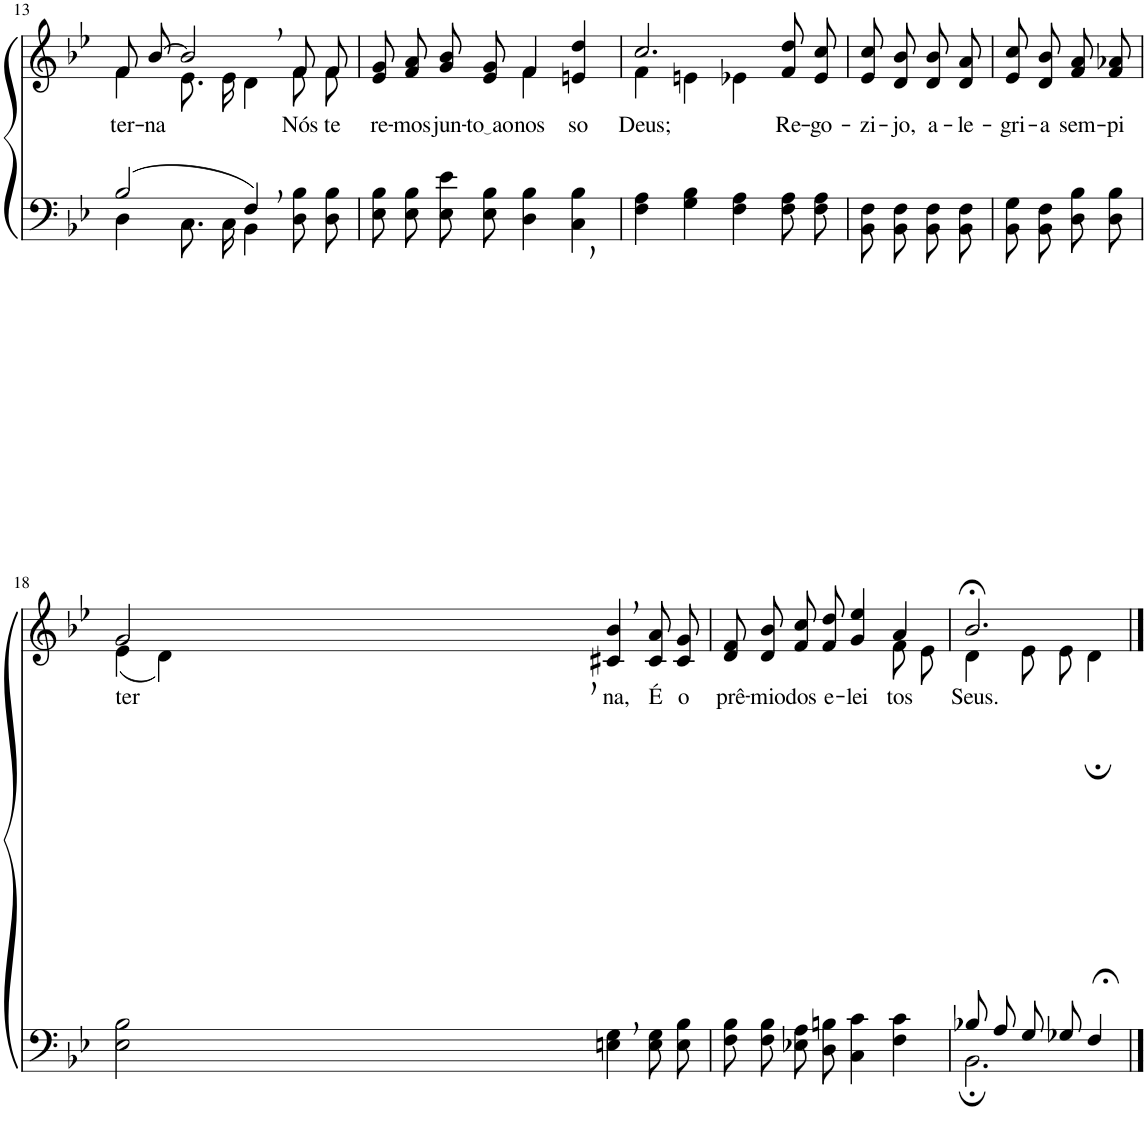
**kern	**kern	**text
*part2	*part1	*part1
*staff2	*staff1	*staff1
*I"Parte III e IV	*I"Parte I e II	*
!!LO:PB:g=z
*clefF4	*clefG2	*
*Trd1c2	*Trd1c2	*
*k[b-e-]	*k[b-e-]	*
*M4/4	*M4/4	*
=13	=13	=13
*^	*^	*
!	!	!	!	!LO:LY:b
(2B-/	4D\	8f/L	4f\	ter-
!	!	!	!	!LO:LY:b
.	.	[8b-/J	.	-na
.	8.C\L	2b-,/]	8.e-\L	.
.	16C\Jk	.	16e-\Jk	.
4F,/)	4BB-\	.	4d\	.
!	!	!	!	!LO:LY:b
4ryy	8D\ 8B-\L	8f/L	8f\L	Nós
!	!	!	!	!LO:LY:b
.	8D\ 8B-\J	8f/J	8f\J	te-
=14	=14	=14	=14	=14
!	!	!	!	!LO:LY:b
*v	*v	*	*	*
8E-\ 8B-\L	8e-/ 8g/L	2ryy	-re-
!	!	!	!LO:LY:b
8E-\ 8B-\J	8f/ 8a/J	.	-mos
!	!	!	!LO:LY:b
8E-\ 8e-\L	8g/ 8b-/L	.	jun-
!	!	!	!LO:LY:b
8E-\ 8B-\J	8e-/ 8g/J	.	to ao
!	!	!	!LO:LY:b
4D\ 4B-\	4f/	4f\	nos-
!	!	!	!LO:LY:b
4C\ 4B-\	4en/ 4dd/	4ryy	-so
=15	=15	=15	=15
!	!	!	!LO:LY:b
4F\ 4A\	2.cc/	4f\	Deus;
4G\ 4B-\	.	4en\	.
4F\ 4A\	.	4e-X\	.
!	!	!	!LO:LY:b
8F\ 8A\L	8f/ 8dd/L	4ryy	Re-
!	!	!	!LO:LY:b
8F\ 8A\J	8e-/ 8cc/J	.	-go-
*	*v	*v	*
=16	=16	=16
!	!	!LO:LY:b
8BB-\ 8F\L	8e-/ 8cc/L	-zi-
!	!	!LO:LY:b
8BB-\ 8F\J	8d/ 8b-/J	-jo,
!	!	!LO:LY:b
8BB-\ 8F\L	8d/ 8b-/L	a-
!	!	!LO:LY:b
8BB-\ 8F\J	8d/ 8a/J	-le-
=17	=17	=17
!	!	!LO:LY:b
8BB-\ 8G\L	8e-/ 8cc/L	-gri-
!	!	!LO:LY:b
8BB-\ 8F\J	8d/ 8b-/J	-a
!	!	!LO:LY:b
8D\ 8B-\L	8f/ 8a/L	sem-
!	!	!LO:LY:b
8D\ 8B-\J	8f/ 8a-X/J	-pi-
!!LO:LB:g=z
=18	=18	=18
*	*^	*
!	!	!	!LO:LY:b
2E-\, 2B-\,	2g,/	(4e-\	-ter-
.	.	4d\)	.
!	!	!	!LO:LY:b
4En\, 4G\,	4c#X/, 4b-/,	2ryy	-na,
!	!	!	!LO:LY:b
8E\ 8G\L	8c#/ 8a/L	.	É
!	!	!	!LO:LY:b
8E\ 8B-\J	8c#/ 8g/J	.	o
=19	=19	=19	=19
!	!	!	!LO:LY:b
8F\ 8B-\L	8d/ 8f/L	2.ryy	prê-
!	!	!	!LO:LY:b
8F\ 8B-\J	8d/ 8b-/J	.	-mio
!	!	!	!LO:LY:b
8E-X\ 8A\L	8f/ 8cc/L	.	dos
!	!	!	!LO:LY:b
8D\ 8Bn\J	8f/ 8dd/J	.	e-
!	!	!	!LO:LY:b
4C\ 4c\	4g/ 4ee-/	.	-lei-
!	!	!	!LO:LY:b
4F\ 4c\	4a/	8f\L	-tos
.	.	8e-\J	.
=20	=20	=20	=20
*^	*	*	*
!	!	!	!	!LO:LY:b
8B-X/L	2.BB-;\	2.b-;</	4d\	Seus.
8A/J	.	.	.	.
8G/L	.	.	8e-\L	.
8G-X/J	.	.	8e-\J	.
4F;</	.	.	4d;\	.
*v	*v	*	*	*
*	*v	*v	*
==	==	==
*-	*-	*-
